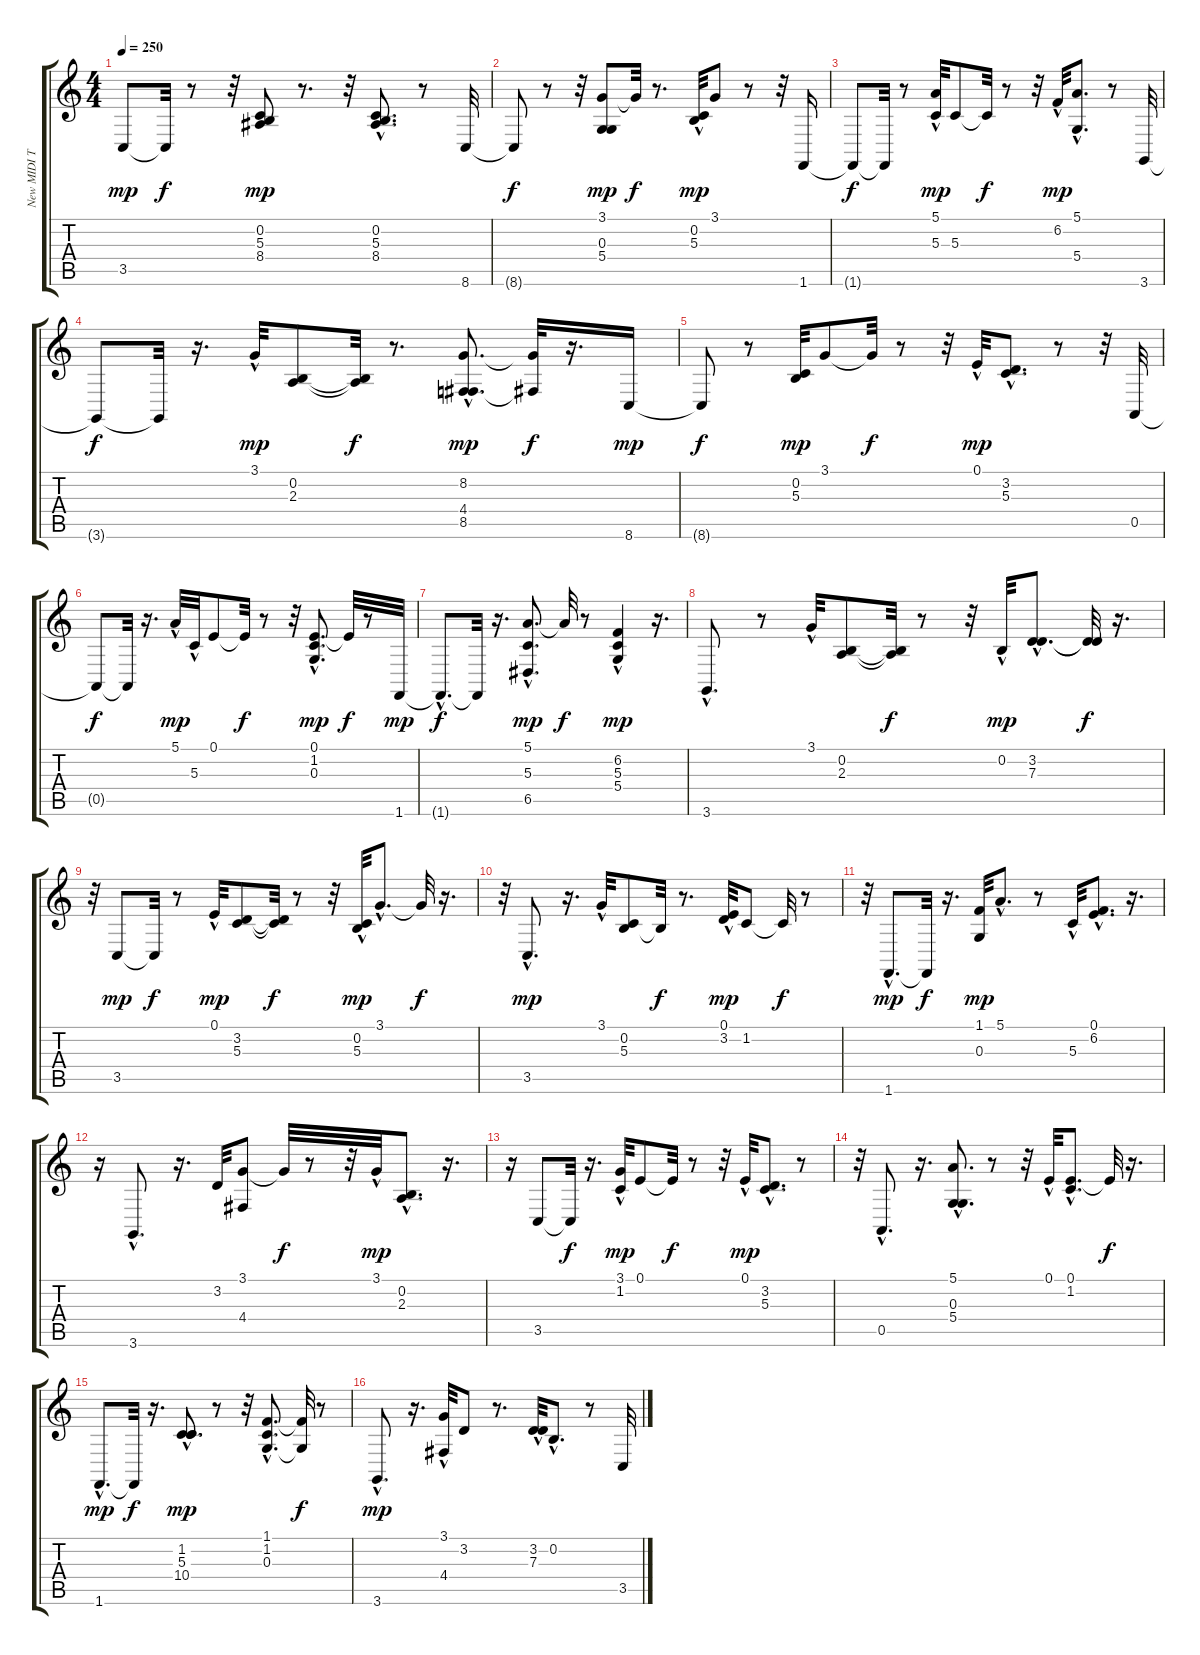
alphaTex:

\track ("New MIDI Track" "New MIDI T") {instrument honkytonkpiano}
\staff {score tabs}
\tuning (E4 B3 G3 D3 A2 E2) {hide}
\ts (4 4)
\tempo 250
\clef g2
\ks c
3.5.8{dy mp} 3.5{t}.32{dy f} r.8 r.32 (0.2 5.3 8.4).8{dy mp} r.8{d} r.32 (0.2 5.3{hac} 8.4{hac}).8{d} r.8 8.6.32 |
8.6{t}.8{dy f} r.8 r.32 (3.1 0.3 5.4).8{dy mp} 3.1{t}.32{dy f} r.8{d} (0.2 5.3{hac}).32{dy mp} 3.1.8 r.8 r.32 1.6.16 |
1.6{t}.8{dy f} 1.6{t}.32 r.8 (5.1{hac} 5.3).32{dy mp} 5.3.8 5.3{t}.32{dy f} r.8 r.32 6.2{hac}.32{dy mp} (5.1 5.4{hac}).8{d} r.8 3.6.32 |
3.6{t}.8{dy f} 3.6{t}.32 r.16{d} 3.1{hac}.32{dy mp} (0.2 2.3).8 (0.2{t} 2.3{t}).32{dy f} r.8{d} (8.2{hac} 4.4{hac} 8.5{hac}).8{d dy mp} (8.2{t} 4.4{t}).32{dy f} r.16{d} 8.6.16{dy mp} |
8.6{t}.8{dy f} r.8 (0.2 5.3).32{dy mp} 3.1.8 3.1{t}.32{dy f} r.8 r.32 0.1{hac}.32{dy mp} (3.2 5.3{hac}).8{d} r.8 r.32 0.5.32 |
0.5{t}.8{dy f} 0.5{t}.32 r.16{d} 5.1{hac}.32{dy mp} 5.3{hac}.32 0.1.8 0.1{t}.32{dy f} r.8 r.32 (0.1{hac} 1.2{hac} 0.3{hac}).8{d dy mp} 0.1{t}.32{dy f} r.8 1.6.32{dy mp} |
1.6{hac t}.8{d dy f} 1.6{t}.32 r.16{d} (5.1{hac} 5.3 6.5).8{d dy mp} 5.1{t}.32{dy f} r.8 (6.2 5.3{hac} 5.4{hac}).4{dy mp} r.16{d} |
3.6{hac}.8{d} r.8 3.1{hac}.32 (0.2 2.3).8 (0.2{t} 2.3{t}).32{dy f} r.8 r.32 0.2{hac}.32{dy mp} (3.2{hac} 7.3{hac}).8{d} (3.2{t} 7.3{t}).32{dy f} r.16{d} |
r.32 3.5.8{dy mp} 3.5{t}.32{dy f} r.8 0.1{hac}.32{dy mp} (3.2 5.3).8 (3.2{t} 5.3{t}).32{dy f} r.8 r.32 (0.2{hac} 5.3{hac}).32{dy mp} 3.1{hac}.8{d} 3.1{t}.32{dy f} r.16{d} |
r.32 3.5{hac}.8{d dy mp} r.16{d} 3.1{hac}.32 (0.2 5.3).8 0.2{t}.32{dy f} r.8{d} (0.1{hac} 3.2{hac}).32{dy mp} 1.2.8 1.2{t}.32{dy f} r.8 |
r.32 1.6{hac}.8{d dy mp} 1.6{t}.32{dy f} r.16{d} (1.1 0.3).32{dy mp} 5.1{hac}.8{d} r.8 5.3{hac}.32 (0.1 6.2{hac}).8{d} r.16{d} |
r.16 3.6{hac}.8{d} r.16{d} 3.2.32 (3.1 4.4).8 3.1{t}.32{dy f} r.8 r.32 3.1{hac}.32{dy mp} (0.2 2.3{hac}).8{d} r.16{d} |
r.16 3.5.8 3.5{t}.32{dy f} r.16{d} (3.1{hac} 1.2).32{dy mp} 0.1.8 0.1{t}.32{dy f} r.8 r.32 0.1{hac}.32{dy mp} (3.2 5.3{hac}).8{d} r.8 |
r.32 0.5{hac}.8{d} r.16{d} (5.1{hac} 0.3 5.4).8{d} r.8 r.32 0.1{hac}.32 (0.1{hac} 1.2).8{d} 0.1{t}.32{dy f} r.16{d} |
1.6{hac}.8{d dy mp} 1.6{t}.32{dy f} r.16{d} (1.2{hac} 5.3 10.4{hac}).8{d dy mp} r.8 r.32 (1.1{hac} 1.2{hac} 0.3{hac}).8{d} (1.1{t} 0.3{t}).32{dy f} r.8 |
3.6{hac}.8{d dy mp} r.16{d} (3.1{hac} 4.4).32 3.2.8 r.8{d} (3.2{hac} 7.3{hac}).32 0.2{hac}.8{d} r.8 3.5.32
